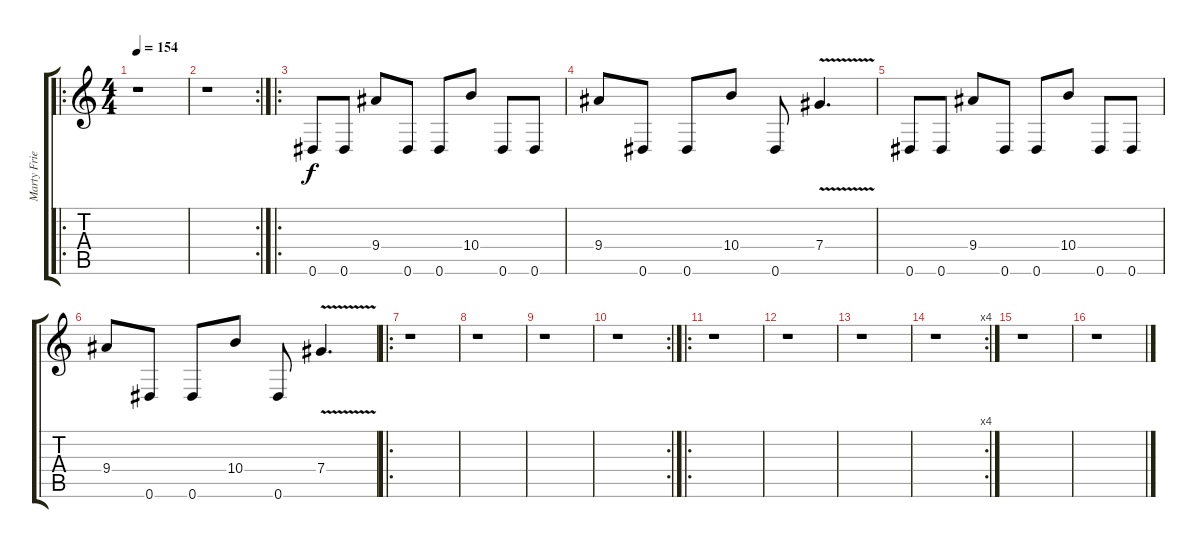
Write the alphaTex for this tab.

\track ("Marty Friedman" "Marty Frie") {instrument distortionguitar}
\staff {score tabs}
\tuning (Eb4 Bb3 Gb3 Db3 Ab2 Eb2) {hide}
\ro
\ts (4 4)
\tempo 154
\clef g2
\ks c
r.1{dy f instrument distortionguitar} |
\rc 2
r.1 |
\ro
0.6.8 0.6.8 9.4.8 0.6.8 0.6.8 10.4.8 0.6.8 0.6.8 |
9.4.8 0.6.8 0.6.8 10.4.8 0.6.8 7.4{v}.4{d} |
0.6.8 0.6.8 9.4.8 0.6.8 0.6.8 10.4.8 0.6.8 0.6.8 |
9.4.8 0.6.8 0.6.8 10.4.8 0.6.8 7.4{v}.4{d} |
\ro
r.1 |
r.1 |
r.1 |
\rc 2
r.1 |
\ro
r.1 |
r.1 |
r.1 |
\rc 4
r.1 |
r.1 |
r.1
